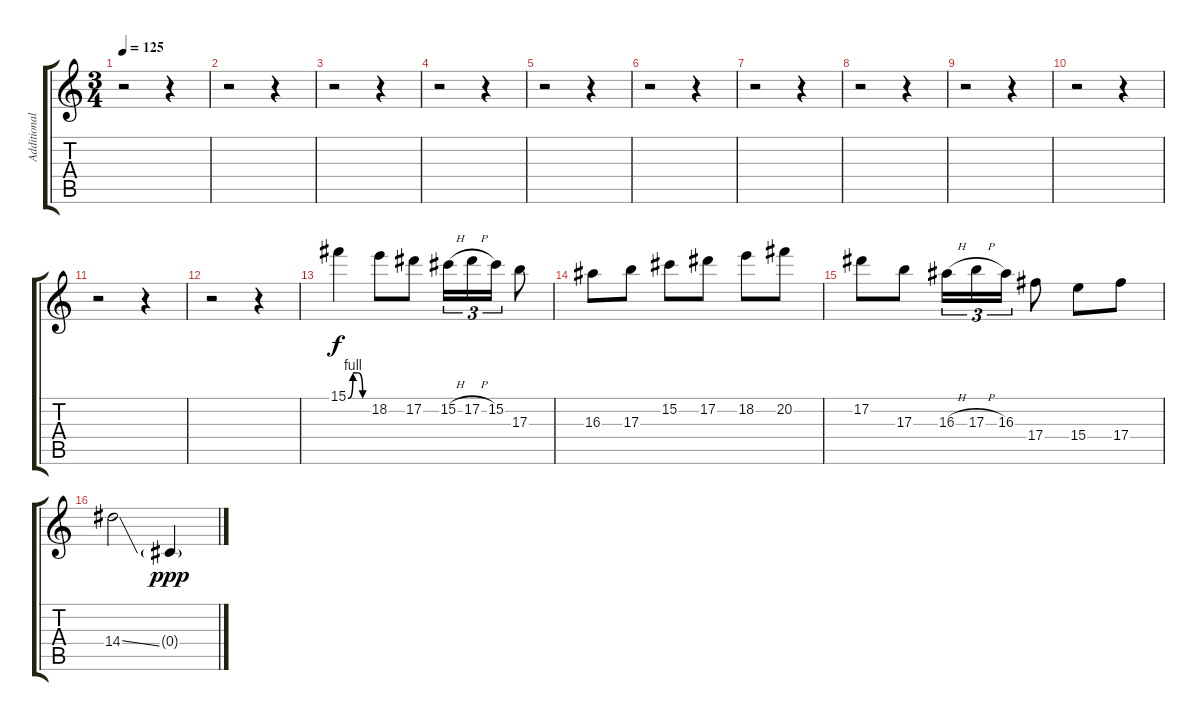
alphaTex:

\track ("Additional Guitar" "Additional") {instrument overdrivenguitar}
\staff {score tabs}
\tuning (Eb4 Bb3 Gb3 Db3 Ab2 Eb2) {hide}
\ts (3 4)
\tempo 125
\clef g2
\ks c
r.2{dy f instrument overdrivenguitar} r.4 |
r.2 r.4 |
r.2 r.4 |
r.2 r.4 |
r.2 r.4 |
r.2 r.4 |
r.2 r.4 |
r.2 r.4 |
r.2 r.4 |
r.2 r.4 |
r.2 r.4 |
r.2 r.4 |
15.1{be (custom 0 0 15 4 30 4 45 0 60 0)}.4 18.2.8 17.2.8 15.2{h}.16{tu (3 2)} 17.2{h}.16{tu (3 2)} 15.2.16{tu (3 2)} 17.3.8 |
16.3.8 17.3.8 15.2.8 17.2.8 18.2.8 20.2.8 |
17.2.8 17.3.8 16.3{h}.16{tu (3 2)} 17.3{h}.16{tu (3 2)} 16.3.16{tu (3 2)} 17.4.8 15.4.8 17.4.8 |
14.4{ss}.2 0.4{g}.4{dy ppp}
